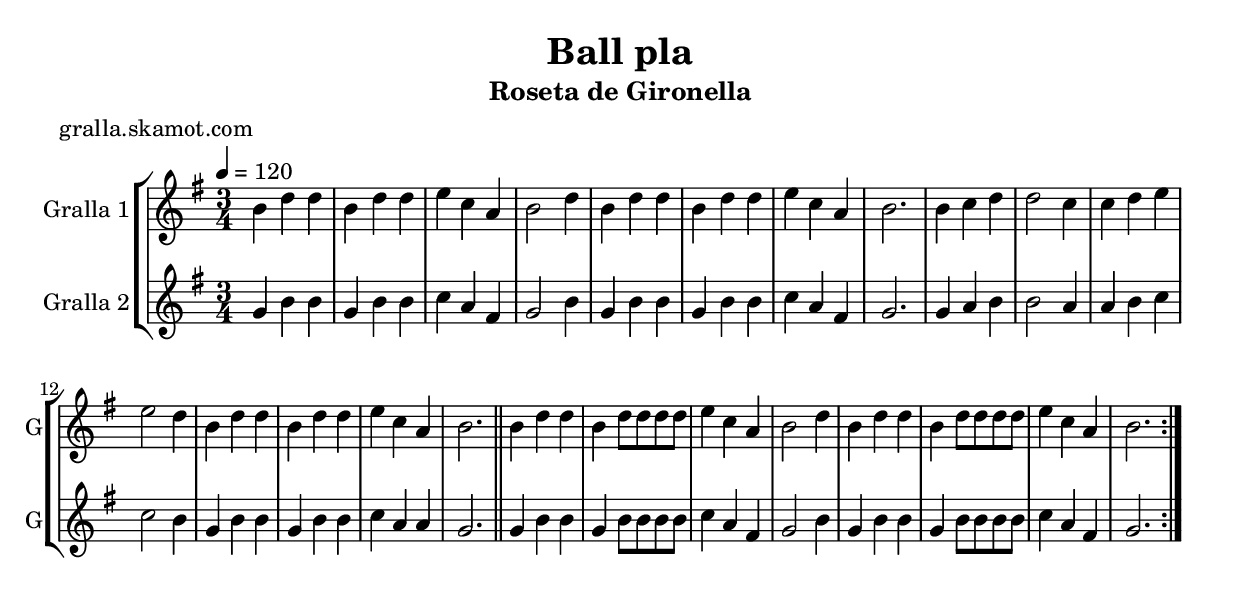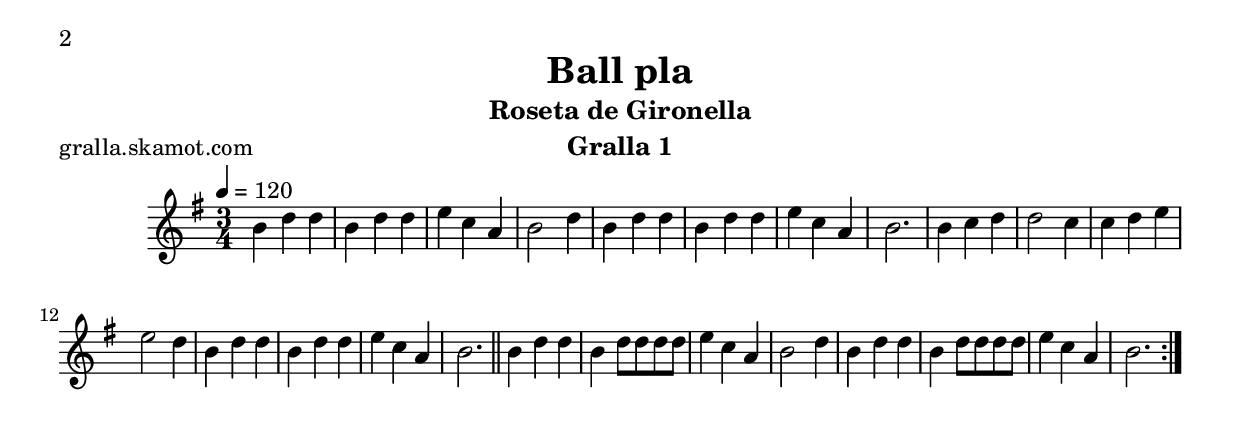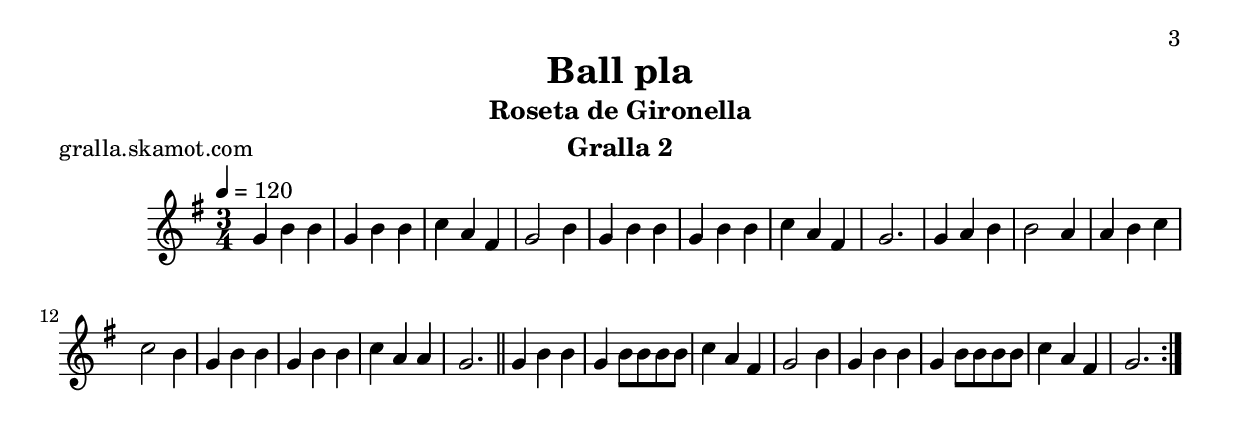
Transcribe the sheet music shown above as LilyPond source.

\version "2.16.2"

\header {
  dedication=""
  title="Ball pla"
  subtitle="Roseta de Gironella"
  subsubtitle=""
  poet="gralla.skamot.com"
  meter=""
  piece=""
  composer=""
  arranger=""
  opus=""
  instrument=""
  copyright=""
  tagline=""
}

liniaroAa =
\relative b'
{
  \tempo 4=120
  \clef treble
  \key g \major
  \time 3/4
  \repeat volta 2 { b4 d d  |
  b4 d d  |
  e4 c a  |
  b2 d4  |
  %05
  b4 d d  |
  b4 d d  |
  e4 c a  |
  b2.  |
  b4 c d  |
  %10
  d2 c4  |
  c4 d e  |
  e2 d4  |
  b4 d d  |
  b4 d d  |
  %15
  e4 c a  |
  b2.  \bar "||"
  b4 d d  |
  b4 d8 d d d  |
  e4 c a  |
  %20
  b2 d4  |
  b4 d d  |
  b4 d8 d d d  |
  e4 c a  |
  b2.  | }
}

liniaroAb =
\relative g'
{
  \tempo 4=120
  \clef treble
  \key g \major
  \time 3/4
  \repeat volta 2 { g4 b b  |
  g4 b b  |
  c4 a fis  |
  g2 b4  |
  %05
  g4 b b  |
  g4 b b  |
  c4 a fis  |
  g2.  |
  g4 a b  |
  %10
  b2 a4  |
  a4 b c  |
  c2 b4  |
  g4 b b  |
  g4 b b  |
  %15
  c4 a a  |
  g2.  \bar "||"
  g4 b b  |
  g4 b8 b b b  |
  c4 a fis  |
  %20
  g2 b4  |
  g4 b b  |
  g4 b8 b b b  |
  c4 a fis  |
  g2.  | }
}

\bookpart {
  \score {
    \new StaffGroup {
      \override Score.RehearsalMark.self-alignment-X = #LEFT
      <<
        \new Staff \with {instrumentName = #"Gralla 1" shortInstrumentName = #"G"} \liniaroAa
        \new Staff \with {instrumentName = #"Gralla 2" shortInstrumentName = #"G"} \liniaroAb
      >>
    }
    \layout {}
  }
  \score { \unfoldRepeats
    \new StaffGroup {
      \override Score.RehearsalMark.self-alignment-X = #LEFT
      <<
        \new Staff \with {instrumentName = #"Gralla 1" shortInstrumentName = #"G"} \liniaroAa
        \new Staff \with {instrumentName = #"Gralla 2" shortInstrumentName = #"G"} \liniaroAb
      >>
    }
    \midi {
      \set Staff.midiInstrument = "oboe"
      \set DrumStaff.midiInstrument = "drums"
    }
  }
}

\bookpart {
  \header {instrument="Gralla 1"}
  \score {
    \new StaffGroup {
      \override Score.RehearsalMark.self-alignment-X = #LEFT
      <<
        \new Staff \liniaroAa
      >>
    }
    \layout {}
  }
  \score { \unfoldRepeats
    \new StaffGroup {
      \override Score.RehearsalMark.self-alignment-X = #LEFT
      <<
        \new Staff \liniaroAa
      >>
    }
    \midi {
      \set Staff.midiInstrument = "oboe"
      \set DrumStaff.midiInstrument = "drums"
    }
  }
}

\bookpart {
  \header {instrument="Gralla 2"}
  \score {
    \new StaffGroup {
      \override Score.RehearsalMark.self-alignment-X = #LEFT
      <<
        \new Staff \liniaroAb
      >>
    }
    \layout {}
  }
  \score { \unfoldRepeats
    \new StaffGroup {
      \override Score.RehearsalMark.self-alignment-X = #LEFT
      <<
        \new Staff \liniaroAb
      >>
    }
    \midi {
      \set Staff.midiInstrument = "oboe"
      \set DrumStaff.midiInstrument = "drums"
    }
  }
}

